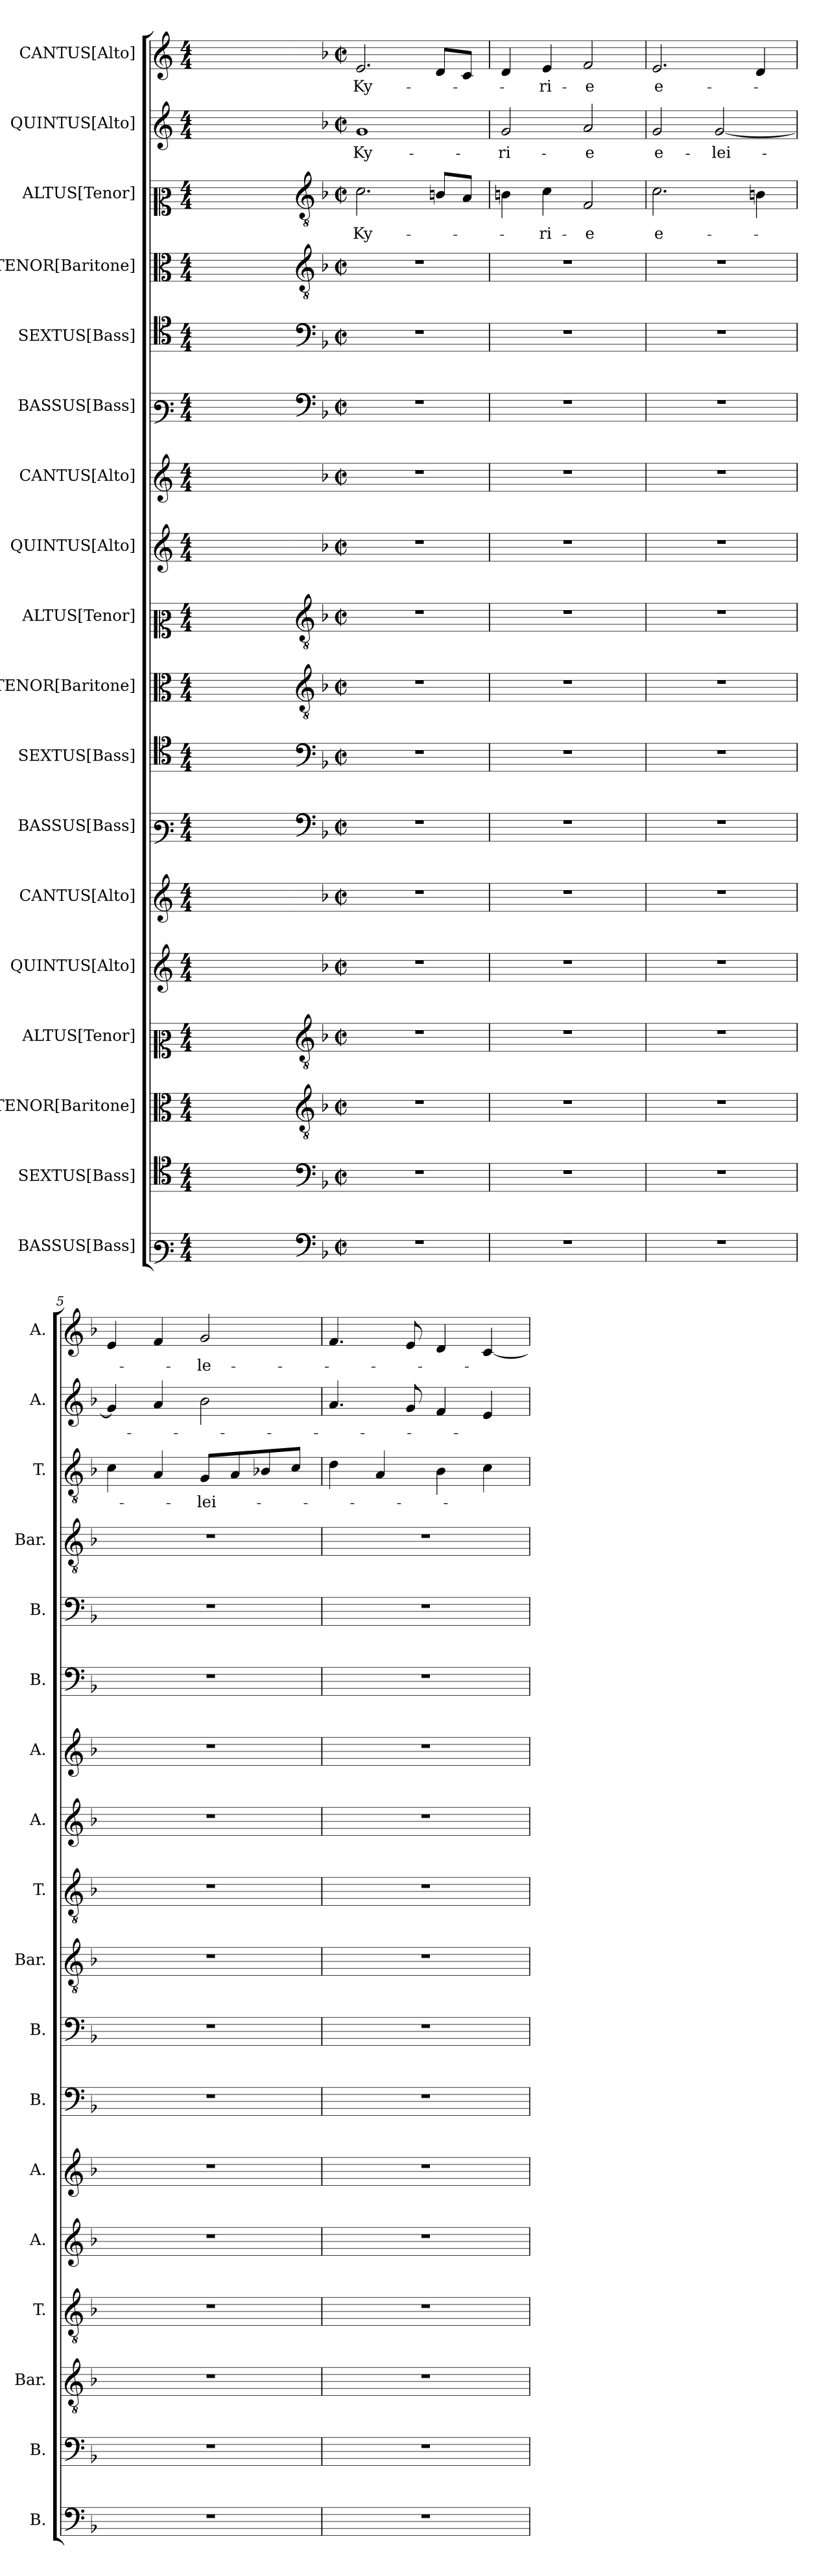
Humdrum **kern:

**kern	**kern	**kern	**kern	**kern	**kern	**kern	**kern	**kern	**kern	**kern	**kern	**kern	**kern	**kern	**kern	**text	**kern	**text	**kern	**text
*part18	*part17	*part16	*part15	*part14	*part13	*part12	*part11	*part10	*part9	*part8	*part7	*part6	*part5	*part4	*part3	*part3	*part2	*part2	*part1	*part1
*staff18	*staff17	*staff16	*staff15	*staff14	*staff13	*staff12	*staff11	*staff10	*staff9	*staff8	*staff7	*staff6	*staff5	*staff4	*staff3	*staff3	*staff2	*staff2	*staff1	*staff1
*I"BASSUS[Bass]	*I"SEXTUS[Bass]	*I"TENOR[Baritone]	*I"ALTUS[Tenor]	*I"QUINTUS[Alto]	*I"CANTUS[Alto]	*I"BASSUS[Bass]	*I"SEXTUS[Bass]	*I"TENOR[Baritone]	*I"ALTUS[Tenor]	*I"QUINTUS[Alto]	*I"CANTUS[Alto]	*I"BASSUS[Bass]	*I"SEXTUS[Bass]	*I"TENOR[Baritone]	*I"ALTUS[Tenor]	*	*I"QUINTUS[Alto]	*	*I"CANTUS[Alto]	*
*I'B.	*I'B.	*I'Bar.	*I'T.	*I'A.	*I'A.	*I'B.	*I'B.	*I'Bar.	*I'T.	*I'A.	*I'A.	*I'B.	*I'B.	*I'Bar.	*I'T.	*	*I'A.	*	*I'A.	*
*clefF3	*clefC4	*clefC3	*clefC2	*clefG2	*clefG2	*clefF3	*clefC4	*clefC3	*clefC2	*clefG2	*clefG2	*clefF3	*clefC4	*clefC3	*clefC2	*	*clefG2	*	*clefG2	*
*	*	*ITrd7c12	*ITrd7c12	*	*	*	*	*ITrd7c12	*ITrd7c12	*	*	*	*	*ITrd7c12	*ITrd7c12	*	*	*	*	*
*k[]	*k[]	*k[]	*k[]	*k[]	*k[]	*k[]	*k[]	*k[]	*k[]	*k[]	*k[]	*k[]	*k[]	*k[]	*k[]	*	*k[]	*	*k[]	*
*C:	*C:	*C:	*C:	*C:	*C:	*C:	*C:	*C:	*C:	*C:	*C:	*C:	*C:	*C:	*C:	*	*C:	*	*C:	*
*M4/4	*M4/4	*M4/4	*M4/4	*M4/4	*M4/4	*M4/4	*M4/4	*M4/4	*M4/4	*M4/4	*M4/4	*M4/4	*M4/4	*M4/4	*M4/4	*	*M4/4	*	*M4/4	*
=1	=1	=1	=1	=1	=1	=1	=1	=1	=1	=1	=1	=1	=1	=1	=1	=1	=1	=1	=1	=1
1ryy	1ryy	1ryy	1ryy	1ryy	1ryy	1ryy	1ryy	1ryy	1ryy	1ryy	1ryy	1ryy	1ryy	1ryy	1ryy	.	1ryy	.	1ryy	.
=2-	=2-	=2-	=2-	=2-	=2-	=2-	=2-	=2-	=2-	=2-	=2-	=2-	=2-	=2-	=2-	=2-	=2-	=2-	=2-	=2-
*clefF4	*clefF4	*clefGv2	*clefGv2	*	*	*clefF4	*clefF4	*clefGv2	*clefGv2	*	*	*clefF4	*clefF4	*clefGv2	*clefGv2	*	*	*	*	*
*k[b-]	*k[b-]	*k[b-]	*k[b-]	*k[b-]	*k[b-]	*k[b-]	*k[b-]	*k[b-]	*k[b-]	*k[b-]	*k[b-]	*k[b-]	*k[b-]	*k[b-]	*k[b-]	*	*k[b-]	*	*k[b-]	*
*F:	*F:	*F:	*F:	*F:	*F:	*F:	*F:	*F:	*F:	*F:	*F:	*F:	*F:	*F:	*F:	*	*F:	*	*F:	*
*M2/2	*M2/2	*M2/2	*M2/2	*M2/2	*M2/2	*M2/2	*M2/2	*M2/2	*M2/2	*M2/2	*M2/2	*M2/2	*M2/2	*M2/2	*M2/2	*	*M2/2	*	*M2/2	*
*met(c|)	*met(c|)	*met(c|)	*met(c|)	*met(c|)	*met(c|)	*met(c|)	*met(c|)	*met(c|)	*met(c|)	*met(c|)	*met(c|)	*met(c|)	*met(c|)	*met(c|)	*met(c|)	*	*met(c|)	*	*met(c|)	*
!	!	!	!	!	!	!	!	!	!	!	!	!	!	!	!	!LO:LY:b	!	!LO:LY:b	!	!LO:LY:b
1r	1r	1r	1r	1r	1r	1r	1r	1r	1r	1r	1r	1r	1r	1r	2.C\	Ky-	1g	Ky-	2.e/	Ky-
.	.	.	.	.	.	.	.	.	.	.	.	.	.	.	8BBn/L	.	.	.	8d/L	.
.	.	.	.	.	.	.	.	.	.	.	.	.	.	.	8AA/J	.	.	.	8c/J	.
=3	=3	=3	=3	=3	=3	=3	=3	=3	=3	=3	=3	=3	=3	=3	=3	=3	=3	=3	=3	=3
!	!	!	!	!	!	!	!	!	!	!	!	!	!	!	!	!	!	!LO:LY:b	!	!
1r	1r	1r	1r	1r	1r	1r	1r	1r	1r	1r	1r	1r	1r	1r	4BBn\	.	2g/	-ri-	4d/	.
!	!	!	!	!	!	!	!	!	!	!	!	!	!	!	!	!LO:LY:b	!	!	!	!LO:LY:b
.	.	.	.	.	.	.	.	.	.	.	.	.	.	.	4C\	-ri-	.	.	4e/	-ri-
!	!	!	!	!	!	!	!	!	!	!	!	!	!	!	!	!LO:LY:b	!	!LO:LY:b	!	!LO:LY:b
.	.	.	.	.	.	.	.	.	.	.	.	.	.	.	2FF/	-e	2a/	-e	2f/	-e
=4	=4	=4	=4	=4	=4	=4	=4	=4	=4	=4	=4	=4	=4	=4	=4	=4	=4	=4	=4	=4
!	!	!	!	!	!	!	!	!	!	!	!	!	!	!	!	!LO:LY:b	!	!LO:LY:b	!	!LO:LY:b
1r	1r	1r	1r	1r	1r	1r	1r	1r	1r	1r	1r	1r	1r	1r	2.C\	e-	2g/	e-	2.e/	e-
!	!	!	!	!	!	!	!	!	!	!	!	!	!	!	!	!	!	!LO:LY:b	!	!
.	.	.	.	.	.	.	.	.	.	.	.	.	.	.	.	.	[<2g/	-lei-	.	.
.	.	.	.	.	.	.	.	.	.	.	.	.	.	.	4BBn\	.	.	.	4d/	.
=5	=5	=5	=5	=5	=5	=5	=5	=5	=5	=5	=5	=5	=5	=5	=5	=5	=5	=5	=5	=5
1r	1r	1r	1r	1r	1r	1r	1r	1r	1r	1r	1r	1r	1r	1r	4C\	.	4g/]	.	4e/	.
.	.	.	.	.	.	.	.	.	.	.	.	.	.	.	4AA/	.	4a/	.	4f/	.
!	!	!	!	!	!	!	!	!	!	!	!	!	!	!	!	!LO:LY:b	!	!	!	!LO:LY:b
.	.	.	.	.	.	.	.	.	.	.	.	.	.	.	8GG/L	-lei-	2b-\	.	2g/	-le-
.	.	.	.	.	.	.	.	.	.	.	.	.	.	.	8AA/	.	.	.	.	.
.	.	.	.	.	.	.	.	.	.	.	.	.	.	.	8BB-X/	.	.	.	.	.
.	.	.	.	.	.	.	.	.	.	.	.	.	.	.	8C/J	.	.	.	.	.
=6	=6	=6	=6	=6	=6	=6	=6	=6	=6	=6	=6	=6	=6	=6	=6	=6	=6	=6	=6	=6
1r	1r	1r	1r	1r	1r	1r	1r	1r	1r	1r	1r	1r	1r	1r	4D\	.	4.a/	.	4.f/	.
.	.	.	.	.	.	.	.	.	.	.	.	.	.	.	4AA/	.	.	.	.	.
.	.	.	.	.	.	.	.	.	.	.	.	.	.	.	.	.	8g/	.	8e/	.
.	.	.	.	.	.	.	.	.	.	.	.	.	.	.	4BB-\	.	4f/	.	4d/	.
.	.	.	.	.	.	.	.	.	.	.	.	.	.	.	4C\	.	4e/	.	[<4c/	.
=	=	=	=	=	=	=	=	=	=	=	=	=	=	=	=	=	=	=	=	=
*-	*-	*-	*-	*-	*-	*-	*-	*-	*-	*-	*-	*-	*-	*-	*-	*-	*-	*-	*-	*-
